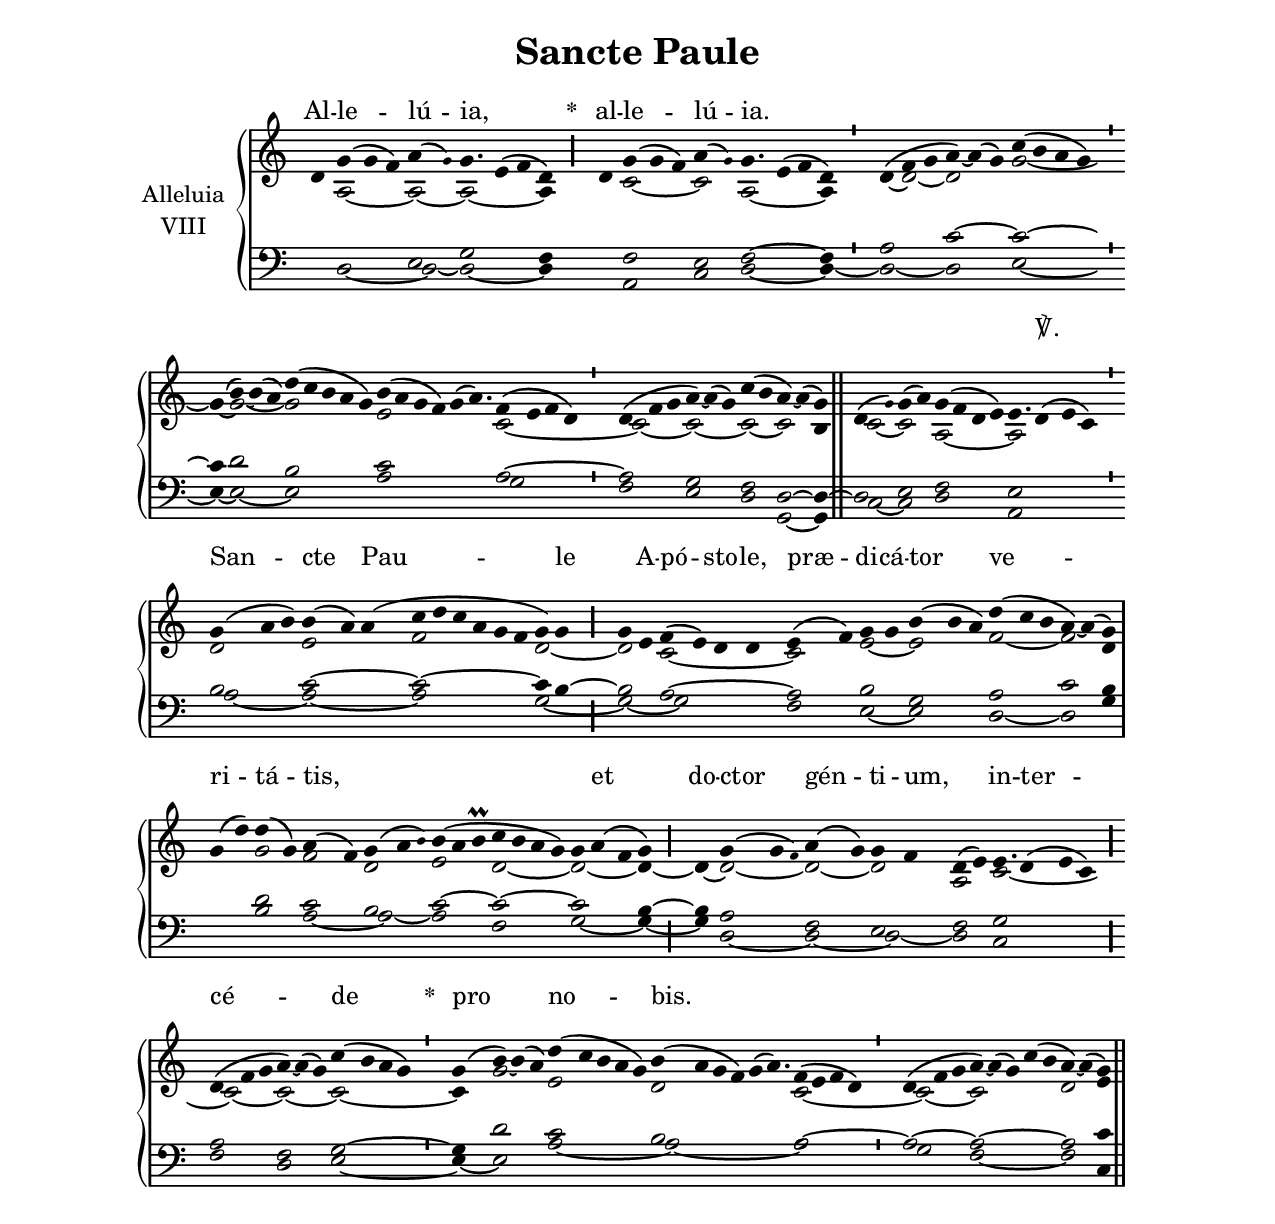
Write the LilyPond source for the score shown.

\version "2.18"
\include "gregorian.ly"
\include "noh2.ily"


%Page reference: page iii.243
%(volume.page)

global = {
 \key g \mixolydian
 \cadenzaOn 
}

\header {
  title = \markup \center-column {"Sancte Paule" \vspace #1 }
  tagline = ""
  composer = ""
}

\paper {
 #(include-special-characters)
  oddHeaderMarkup = \markup \fill-line {
    \line {}
    \center-column {
      \on-the-fly #first-page     " "
      \on-the-fly #not-first-page "Sancte Paule"
    }
    \line { \on-the-fly #print-page-number-check-first \fromproperty #'page:page-number-string }
  }
  evenHeaderMarkup = \markup \fill-line {
    \line { \on-the-fly #print-page-number-check-first \fromproperty #'page:page-number-string }
    \center-column { "Sancte Paule" }
    \line {}
  }
}

chantText = \lyricmode {
Al -- le -- lú -- ia, _ 
\set stanza = " * " 
al -- le -- lú -- ia. _ _ _ _ _ _ _ _ _ _ _ _ _ _ ℣. 
San -- cte Pau -- le _ A -- pó -- sto -- le, 
præ -- di -- cá -- tor ve -- ri -- tá -- tis, _ _ _ 
et do -- ctor gén -- ti -- um, _ 
in -- ter -- cé -- de 
\set stanza = " * " pro no -- bis. _ 
_ _ _ _ _ _ _ _ _ _ _ _ _ }

chantMusic = {
\tieDown   d'4 g'4 ( g'4 f'4) a'4 ( \once \tweak #'font-size #-4 g' ) g'4. e'4 ( f'4 d'4) \divisioMaior
  d'4 g'4 ( g'4 f'4) a'4 ( \once \tweak #'font-size #-4 g' ) g'4. e'4 ( f'4 d'4) \divisioMinima
 d'4 ( f'4 g'4 a'4) ~ a'4 ( g'4) c''4 ( b'4 a'4 g'4) \divisioMinima
 g'4 ( b'4) ~ b'4 ( a'4) d''4 ( c''4 b'4 a'4 g'4) b'4 ( a'4 g'4 f'4) g'4 ( a'4.) f'4 ( e'4 f'4 d'4) \divisioMinima
 d'4 ( f'4 g'4 a'4) ~ a'4 ( g'4) c''4 ( b'4 a'4) ~ a'4 ( g'4) \finalis
 d'4 ( \once \tweak #'font-size #-4 g' ) g'4 ( a'4) g'4 ( f'4 d'4 e'4) e'4. d'4 ( e'4 c'4) \divisioMinima
 g'4 ( a'4 b'4) b'4 ( a'4) a'4 ( c''4 d''4 c''4 a'4 g'4 f'4 g'4) g'4 \divisioMaior
 g'4 e'4 f'4 ( e'4) d'4 d'4 e'4 ( f'4) g'4 g'4 b'4 ( b'4 a'4) d''4 ( c''4 b'4 a'4) ~ a'4 ( g'4) \divisioMaxima
 g'4 ( d''4) d''4 ( g'4) a'4 ( f'4) g'4 ( a'4 \once \tweak #'font-size #-4 b' ) b'4 ( a'4 b'\prall c''4 b'4 a'4 g'4) g'4 a'4 ( f'4 g'4) \divisioMaior
 d'4 g'4 ( g'4 \once \tweak #'font-size #-4 f' ) a'4 ( g'4) g'4  f'4 d'4 ( e'4) e'4. d'4 ( e'4 c'4) \divisioMaior
 d'4 ( f'4 g'4 a'4) ~ a'4 ( g'4) c''4 ( b'4 a'4 g'4) \divisioMinima
 g'4 ( b'4) ~ b'4 ( a'4) d''4 ( c''4 b'4 a'4 g'4) b'4 ( a'4 g'4 f'4) g'4 ( a'4.) f'4 ( e'4 f'4 d'4) \divisioMinima
 d'4 ( f'4 g'4 a'4) ~ a'4 ( g'4) c''4 ( b'4 a'4) ~ a'4 ( g'4) \finalis

}

altoMusic = {
r4 a2*3/2 ~ a2 ~ a2*7/4 ~ a4 r4 c'2*3/2 ~ c'2 a2*7/4 ~ a4 \divisioMinima
d'4 ~ d'2 ~ d'2*3/2 g'2*4/2 ~ \divisioMinima
g'4 ~ g'2*3/2 ~ g'2*5/2 e'2*13/4 c'2*4/2 ~ \divisioMinima
c'2*3/2 ~ c'2*3/2 ~ c'2 ~ c'2 b4 \finalis
c'2 ~ c'2 a2*4/2 ~ a2*9/4 \divisioMinima
d'2*3/2 e'2*3/2 f'2*6/2 d'2 ~ \divisioMaior
d'2 c'2*4/2 ~ c'2 e'2 ~ e'2*3/2 f'2*3/2 ~ f'2 d'4 \divisioMaxima
r2 g'2 f'2 d'2*3/2 e'2*3/2 d'2*4/2 ~ d'2*3/2 ~ d'4 ~ \divisioMaior
d'4 ~ d'2*3/2 ~ d'2 ~ d'2 a2 c'2*9/4 ~ \divisioMaior
c'2*3/2 ~ c'2*3/2 ~ c'2*4/2 ~ \divisioMinima
c'4 g'2*3/2 e'2*5/2 d'2*13/4 c'2*4/2 ~ \divisioMinima
c'2*3/2 ~ c'2*5/2 d'2 e'4 \finalis
}

tenorMusic = {
r4 r2*3/2 e2 g2*7/4 f4 r4 f2*3/2 e2 f2*7/4 ~ f4 \divisioMinima
a2*3/2 c'2*3/2 ~ c'2*4/2 ~ \divisioMinima
c'4 d'2*3/2 b2*5/2 c'2*13/4 a2*4/2 ~ \divisioMinima
a2*3/2 g2*3/2 f2 d2 ~ d4 ~ \finalis
d2 e2 f2*4/2 e2*9/4 \divisioMinima
b2*3/2 c'2*3/2 ~ c'2*6/2 ~ c'4 b4 ~ \divisioMaior
b2 a2*4/2 ~ a2 b2 g2*3/2 a2*3/2 c'2 b4 \divisioMaxima
r2 d'2 c'2 b2*3/2 c'2*3/2 ~ c'2*4/2 ~ c'2*3/2 b4 ~ \divisioMaior
b4 a2*3/2 f2 e2 f2 g2*9/4 \divisioMaior
a2*3/2 f2*3/2 g2*4/2 ~ \divisioMinima
g4 d'2*3/2 c'2*5/2 b2*13/4 a2*4/2 ~ \divisioMinima
a2*3/2 ~ a2*5/2 ~ a2 c'4 \finalis
}

bassMusic = {
r4 d2*3/2 ~ d2 ~ d2*7/4 ~ d4 r4 a,2*3/2 c2 d2*7/4 ~ d4 ~ \divisioMinima
d2*3/2 ~ d2*3/2 e2*4/2 ~ \divisioMinima
e4 ~ e2*3/2 ~ e2*5/2 a2*13/4 g2*4/2 \divisioMinima
f2*3/2 e2*3/2 d2 g,2 ~ g,4 \finalis
c2 ~ c2 d2*4/2 a,2*9/4 \divisioMinima
a2*3/2 ~ a2*3/2 ~ a2*6/2 g2 ~ \divisioMaior
g2 ~ g2*4/2 f2 e2 ~ e2*3/2 d2*3/2 ~ d2 g4 \divisioMaxima
r2 b2 a2 ~ a2*3/2 ~ a2*3/2 f2*4/2 g2*3/2 ~ g4 ~ \divisioMaior
g4 d2*3/2 ~ d2 ~ d2 ~ d2 c2*9/4 \divisioMaior
f2*3/2 d2*3/2 e2*4/2 ~ \divisioMinima
e4 ~ e2*3/2 a2*5/2 ~ a2*13/4 ~ a2*4/2 \divisioMinima
g2*3/2 f2*5/2 ~ f2 c4 \finalis
}

voiceLines = {
\voiceLineStyle


}

\score{
  <<
    \new GrandStaff <<
      \set GrandStaff.autoBeaming = ##f
      \set GrandStaff.instrumentName = \markup \center-column {
        "Alleluia"
        "VIII"
      }
      \new Staff = up <<
        \new Voice = "chant" {
          \voiceOne \global \chantMusic
        }
        \new Voice {
          \voiceTwo \global \altoMusic
        }
      >>

      \new Staff = down <<
        \clef bass
        \new Voice {
          \voiceOne \global \tenorMusic
        }
        \new Voice {
          \voiceTwo \global \bassMusic
        }
	\new Voice {
        \voiceThree \global \voiceLines
        }
      >>
    >>
    \new Lyrics \lyricsto chant {
      \chantText
    }
  >>
  \layout{
  }
  \midi{
    \tempo 4 = 125
  }
}
